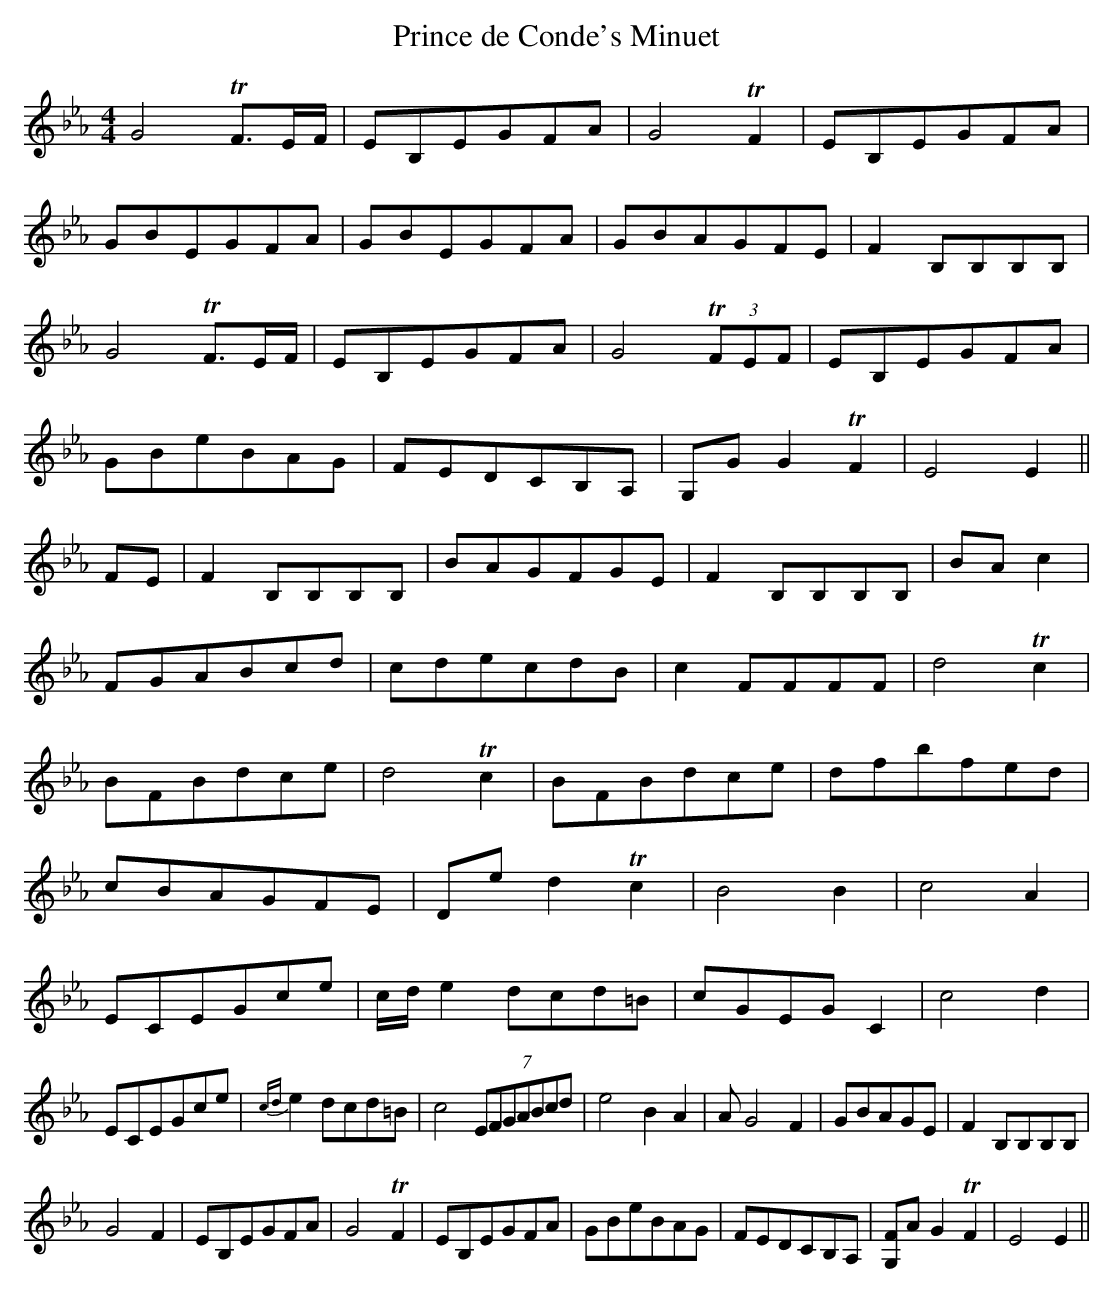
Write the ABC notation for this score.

X:1
T:Prince de Conde's Minuet
M:4/4
L:1/8
K:Eb
G4 TF3/2E/F/ | EB,EGFA | G4 TF2 | EB,EGFA |
GBEGFA | GBEGFA | GBAGFE | F2 B,B,B,B, |
G4 TF3/2E/F/ | EB,EGFA | G4 (3TFEF | EB,EGFA |
GBeBAG | FEDCB,A, | G,G G2 TF2 | E4 E2 ||
FE |\
F2 B,B,B,B, | BAGFGE | F2 B,B,B,B, | BA c2 |
FGABcd | cdecdB | c2 FFFF | d4 Tc2 |
BFBdce | d4 Tc2 | BFBdce | dfbfed |
cBAGFE | De d2 Tc2 | B4 B2 | c4 A2 |
ECEGce | c/d/ e2 dcd=B | cGEG C2 | c4 d2 |
ECEGce | {cd}e2 dcd=B | c4 (7EFGABcd | e4 B2A2 | A G4 F2 | GBAGE | F2 B,B,B,B, |
G4 F2 | EB,EGFA | G4 TF2 | EB,EGFA | GBeBAG | FEDCB,A, | [G,F]A G2 TF2 | E4 E2 ||
